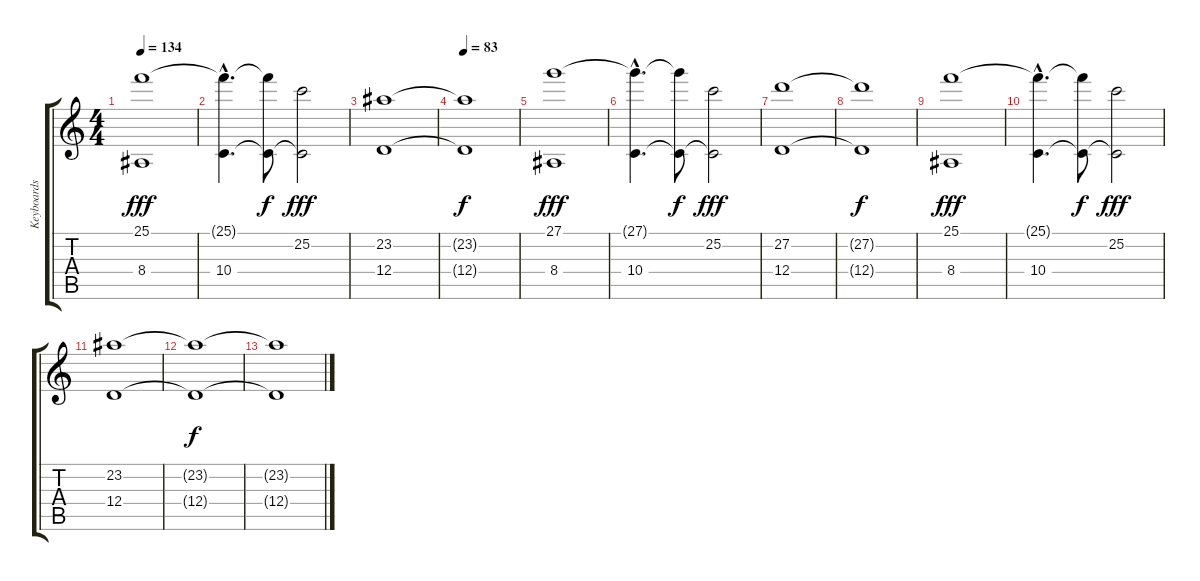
\track ("Keyboards" "Keyboards") {instrument electricpiano1}
\staff {score tabs}
\tuning (E4 B3 G3 D3 A2 E2) {hide}
\ts (4 4)
\tempo 134
\clef g2
\ks c
(25.1 8.4).1{dy fff} |
(25.1{hac t} 10.4{hac}).4{d} (25.1{t} 10.4{t}).8{dy f} (25.2 10.4{t}).2{dy fff volume 5} |
(23.2 12.4).1{volume 11} |
\tempo 83
(23.2{t} 12.4{t}).1{dy f} |
(27.1 8.4).1{dy fff volume 7 instrument synthstrings1} |
(27.1{hac t} 10.4{hac}).4{d} (27.1{t} 10.4{t}).8{dy f} (25.2 10.4{t}).2{dy fff} |
(27.2 12.4).1 |
(27.2{t} 12.4{t}).1{dy f} |
(25.1 8.4).1{dy fff} |
(25.1{hac t} 10.4{hac}).4{d} (25.1{t} 10.4{t}).8{dy f} (25.2 10.4{t}).2{dy fff} |
(23.2 12.4).1{volume 0} |
(23.2{t} 12.4{t}).1{dy f} |
(23.2{t} 12.4{t}).1
